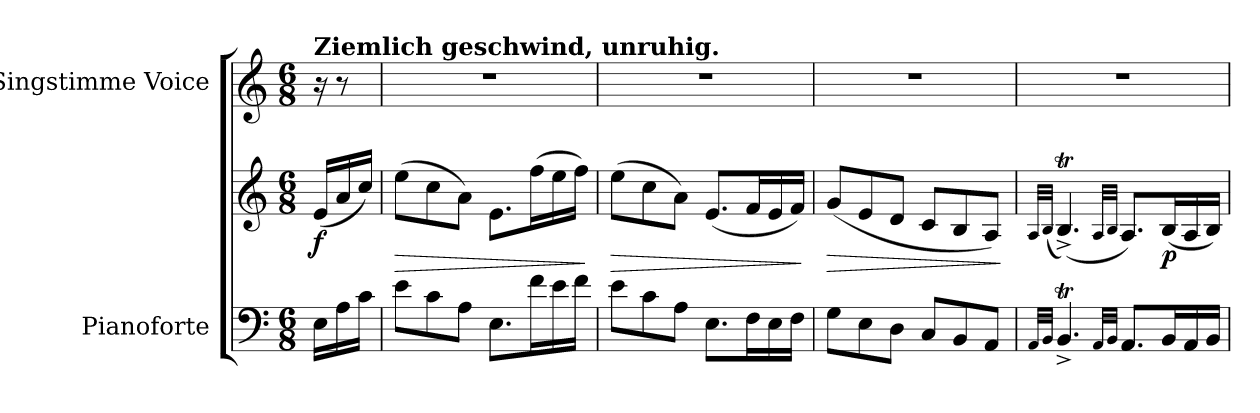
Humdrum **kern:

**kern	**kern	**dynam	**kern
*part2	*part2	*part2	*part1
*staff3	*staff2	*staff2/3	*staff1
*I"Pianoforte	*	*	*I"Singstimme Voice
*I'Pno.	*	*	*
*clefF4	*clefG2	*	*clefG2
*k[]	*k[]	*	*k[]
*M6/8	*M6/8	*	*M6/8
*MM87	*MM87	*	*MM87
=1	=1	=1	=1
!	!	!	!LO:TX:a:B:t=Ziemlich geschwind, unruhig.
!	!	!LO:DY:b	!
16E\LL	(16e/LL	f	16r
16A\	16a/	.	8r
16c\JJ	16cc/JJ)	.	.
=2	=2	=2	=2
!	!	!LO:HP:b	!
8e\L	(8ee\L	>	2.r
8c\	8cc\	.	.
8A\J	8a\J)	.	.
8.E\L	8.e\L	.	.
16f\L	(16ff\L	.	.
16e\	16ee\	.	.
16f\JJ	16ff\JJ)	.	.
.	.	]	.
=3	=3	=3	=3
!	!	!LO:HP:b	!
8e\L	(8ee\L	>	2.r
8c\	8cc\	.	.
8A\J	8a\J)	.	.
8.E\L	(8.e/L	.	.
16F\L	16f/L	.	.
16E\	16e/	.	.
16F\JJ	16f/JJ)	.	.
.	.	]	.
=4	=4	=4	=4
!	!	!LO:HP:b	!
8G\L	(8g/L	>	2.r
8E\	8e/	.	.
8D\J	8d/J	.	.
8C/L	8c/L	.	.
8BB/	8B/	.	.
8AA/J	8A/J)	.	.
.	.	]	.
=5	=5	=5	=5
32qAA/LLL	32qA/LLL	.	.
32qBB/JJJ	(32qB/JJJ	.	.
4.BBt^/	(4.Bt^/)	.	2.r
32qAA/LLL	32qA/LLL	.	.
32qBB/JJJ	32qB/JJJ	.	.
8.AA/L	8.A/L)	.	.
!	!	!LO:DY:b	!
16BB/L	(16B/L	p	.
16AA/	16A/	.	.
16BB/JJ	16B/JJ)	.	.
=	=	=	=
*-	*-	*-	*-
